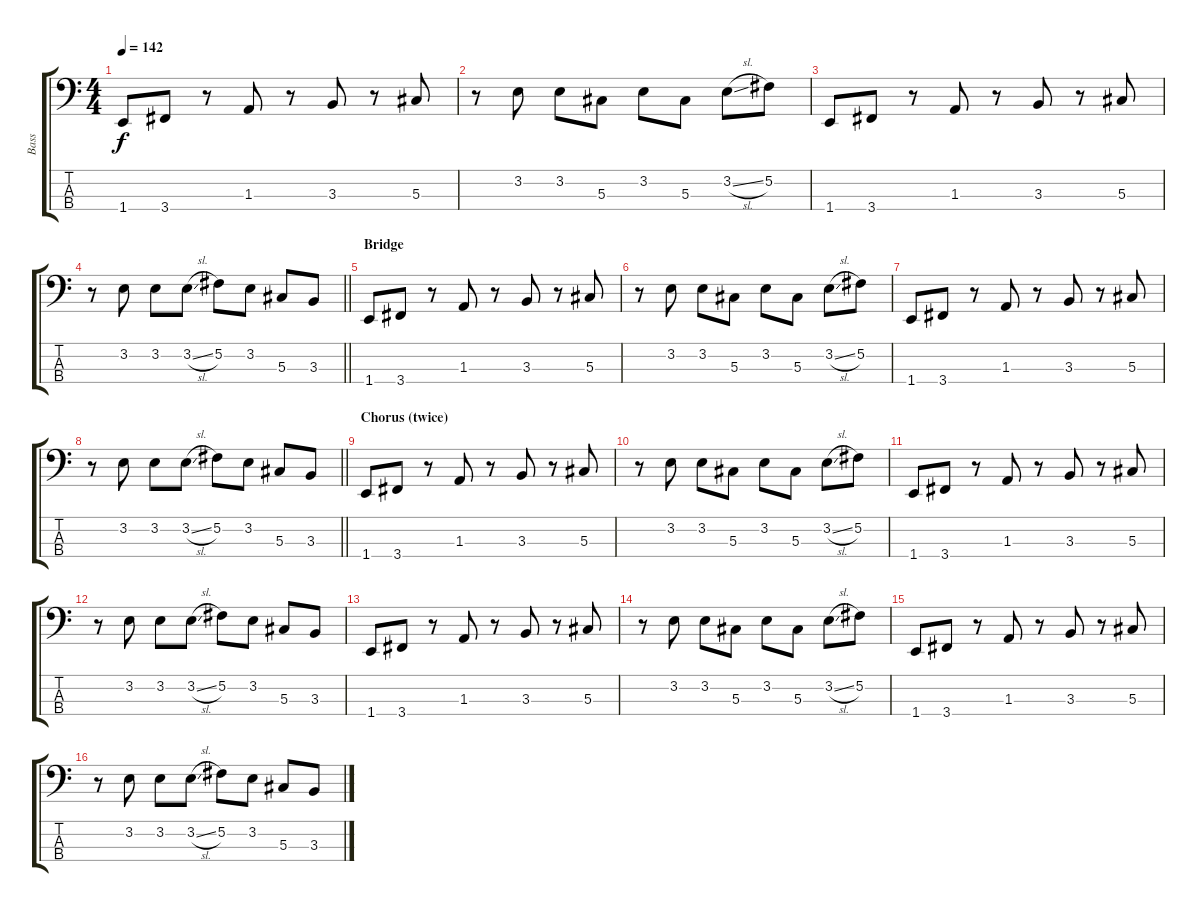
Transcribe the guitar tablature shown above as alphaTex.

\track ("Bass" "Bass") {instrument electricbassfinger}
\staff {score tabs}
\tuning (Gb2 Db2 Ab1 Eb1) {hide}
\ts (4 4)
\tempo 142
\clef f4
\ks c
1.4.8{dy f} 3.4.8 r.8 1.3.8 r.8 3.3.8 r.8 5.3.8 |
r.8 3.2.8 3.2.8 5.3.8 3.2.8 5.3.8 3.2{sl}.8 5.2.8 |
1.4.8 3.4.8 r.8 1.3.8 r.8 3.3.8 r.8 5.3.8 |
\barLineRight lightlight
r.8 3.2.8 3.2.8 3.2{sl}.8 5.2.8 3.2.8 5.3.8 3.3.8 |
\section ("" "Bridge")
1.4.8 3.4.8 r.8 1.3.8 r.8 3.3.8 r.8 5.3.8 |
r.8 3.2.8 3.2.8 5.3.8 3.2.8 5.3.8 3.2{sl}.8 5.2.8 |
1.4.8 3.4.8 r.8 1.3.8 r.8 3.3.8 r.8 5.3.8 |
\barLineRight lightlight
r.8 3.2.8 3.2.8 3.2{sl}.8 5.2.8 3.2.8 5.3.8 3.3.8 |
\section ("" "Chorus (twice)")
1.4.8 3.4.8 r.8 1.3.8 r.8 3.3.8 r.8 5.3.8 |
r.8 3.2.8 3.2.8 5.3.8 3.2.8 5.3.8 3.2{sl}.8 5.2.8 |
1.4.8 3.4.8 r.8 1.3.8 r.8 3.3.8 r.8 5.3.8 |
r.8 3.2.8 3.2.8 3.2{sl}.8 5.2.8 3.2.8 5.3.8 3.3.8 |
1.4.8 3.4.8 r.8 1.3.8 r.8 3.3.8 r.8 5.3.8 |
r.8 3.2.8 3.2.8 5.3.8 3.2.8 5.3.8 3.2{sl}.8 5.2.8 |
1.4.8 3.4.8 r.8 1.3.8 r.8 3.3.8 r.8 5.3.8 |
r.8 3.2.8 3.2.8 3.2{sl}.8 5.2.8 3.2.8 5.3.8 3.3.8
